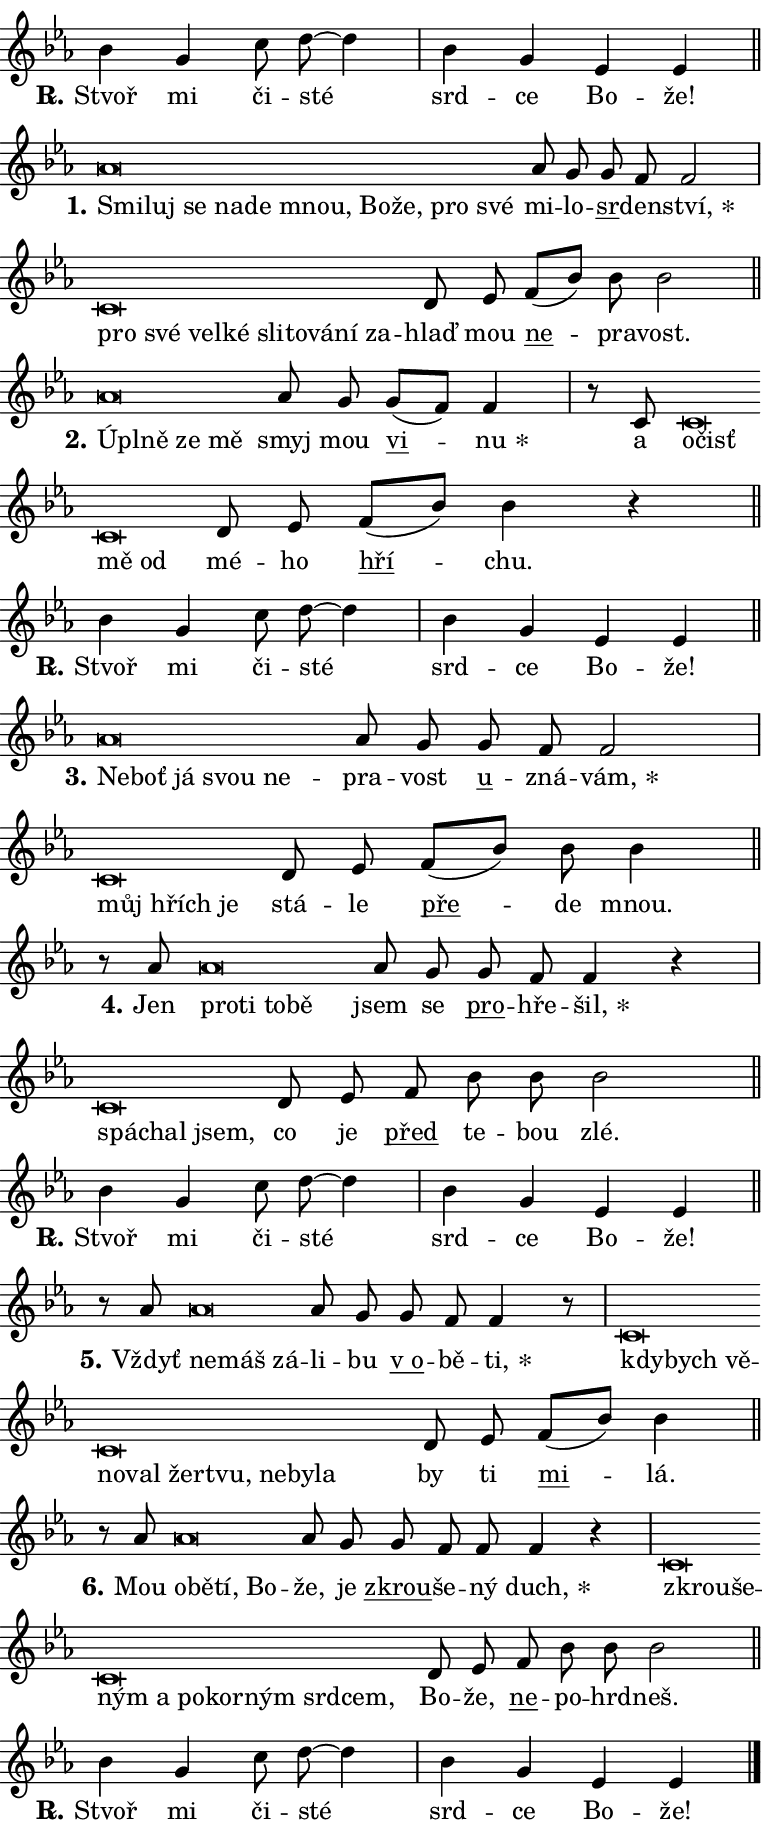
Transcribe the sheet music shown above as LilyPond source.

\version "2.24.0"
\header { tagline = "" }
\paper {
  indent = 0\cm
  top-margin = 0\cm
  right-margin = 0.13\cm % to fit lyric hyphens
  bottom-margin = 0\cm
  left-margin = 0\cm
  paper-width = 13\cm
  page-breaking = #ly:one-page-breaking
  system-system-spacing.basic-distance = #11
  score-system-spacing.basic-distance = #11
  ragged-last = ##f
}


%% Author: Thomas Morley
%% https://lists.gnu.org/archive/html/lilypond-user/2020-05/msg00002.html
#(define (line-position grob)
"Returns position of @var[grob} in current system:
   @code{'start}, if at first time-step
   @code{'end}, if at last time-step
   @code{'middle} otherwise
"
  (let* ((col (ly:item-get-column grob))
         (ln (ly:grob-object col 'left-neighbor))
         (rn (ly:grob-object col 'right-neighbor))
         (col-to-check-left (if (ly:grob? ln) ln col))
         (col-to-check-right (if (ly:grob? rn) rn col))
         (break-dir-left
           (and
             (ly:grob-property col-to-check-left 'non-musical #f)
             (ly:item-break-dir col-to-check-left)))
         (break-dir-right
           (and
             (ly:grob-property col-to-check-right 'non-musical #f)
             (ly:item-break-dir col-to-check-right))))
        (cond ((eqv? 1 break-dir-left) 'start)
              ((eqv? -1 break-dir-right) 'end)
              (else 'middle))))

#(define (tranparent-at-line-position vctor)
  (lambda (grob)
  "Relying on @code{line-position} select the relevant enry from @var{vctor}.
Used to determine transparency,"
    (case (line-position grob)
      ((end) (not (vector-ref vctor 0)))
      ((middle) (not (vector-ref vctor 1)))
      ((start) (not (vector-ref vctor 2))))))

noteHeadBreakVisibility =
#(define-music-function (break-visibility)(vector?)
"Makes @code{NoteHead}s transparent relying on @var{break-visibility}"
#{
  \override NoteHead.transparent =
    #(tranparent-at-line-position break-visibility)
#})

#(define delete-ledgers-for-transparent-note-heads
  (lambda (grob)
    "Reads whether a @code{NoteHead} is transparent.
If so this @code{NoteHead} is removed from @code{'note-heads} from
@var{grob}, which is supposed to be @code{LedgerLineSpanner}.
As a result ledgers are not printed for this @code{NoteHead}"
    (let* ((nhds-array (ly:grob-object grob 'note-heads))
           (nhds-list
             (if (ly:grob-array? nhds-array)
                 (ly:grob-array->list nhds-array)
                 '()))
           ;; Relies on the transparent-property being done before
           ;; Staff.LedgerLineSpanner.after-line-breaking is executed.
           ;; This is fragile ...
           (to-keep
             (remove
               (lambda (nhd)
                 (ly:grob-property nhd 'transparent #f))
               nhds-list)))
      ;; TODO find a better method to iterate over grob-arrays, similiar
      ;; to filter/remove etc for lists
      ;; For now rebuilt from scratch
      (set! (ly:grob-object grob 'note-heads)  '())
      (for-each
        (lambda (nhd)
          (ly:pointer-group-interface::add-grob grob 'note-heads nhd))
        to-keep))))

squashNotes = {
  \override NoteHead.X-extent = #'(-0.2 . 0.2)
  \override NoteHead.Y-extent = #'(-0.75 . 0)
  \override NoteHead.stencil =
    #(lambda (grob)
       (let ((pos (ly:grob-property grob 'staff-position)))
         (begin
           (if (< pos -7) (display "ERROR: Lower brevis then expected\n") (display ""))
           (if (<= pos -6) ly:text-interface::print ly:note-head::print))))
}
unSquashNotes = {
  \revert NoteHead.X-extent
  \revert NoteHead.Y-extent
  \revert NoteHead.stencil
}

hideNotes = \noteHeadBreakVisibility #begin-of-line-visible
unHideNotes = \noteHeadBreakVisibility #all-visible

% work-around for resetting accidentals
% https://lilypond.org/doc/v2.23/Documentation/notation/displaying-rhythms#unmetered-music
cadenzaMeasure = {
  \cadenzaOff
  \partial 1024 s1024
  \cadenzaOn
}

#(define-markup-command (accent layout props text) (markup?)
  "Underline accented syllable"
  (interpret-markup layout props
    #{\markup \override #'(offset . 4.3) \underline { #text }#}))

responsum = \markup \concat {
  "R" \hspace #-1.05 \path #0.1 #'((moveto 0 0.07) (lineto 0.9 0.8)) \hspace #0.05 "."
}

spaceSize = #0.6828661417322834 % exact space size for TeX Gyre Schola

\layout {
  \context {
    \Staff
    \remove "Time_signature_engraver"
    \override LedgerLineSpanner.after-line-breaking = #delete-ledgers-for-transparent-note-heads
  }
  \context {
    \Lyrics {
      \override LyricSpace.minimum-distance = \spaceSize
      \override LyricText.font-name = #"TeX Gyre Schola"
      \override LyricText.font-size = 1
      \override StanzaNumber.font-name = #"TeX Gyre Schola Bold"
      \override StanzaNumber.font-size = 1
    }
  }
  \context {
    \Score 
    \override NoteHead.text =
      #(lambda (grob) 
        (let ((pos (ly:grob-property grob 'staff-position)))
          #{\markup {
            \combine
              \halign #-0.55 \raise #(if (= pos -6) 0 0.5) \override #'(thickness . 2) \draw-line #'(3.2 . 0)
              \musicglyph "noteheads.sM1"
          }#}))
  }
}

% magnetic-lyrics.ily
%
%   written by
%     Jean Abou Samra <jean@abou-samra.fr>
%     Werner Lemberg <wl@gnu.org>
%
%   adapted by
%     Jiri Hon <jiri.hon@gmail.com>
%
% Version 2022-Apr-15

% https://www.mail-archive.com/lilypond-user@gnu.org/msg149350.html

#(define (Left_hyphen_pointer_engraver context)
   "Collect syllable-hyphen-syllable occurrences in lyrics and store
them in properties.  This engraver only looks to the left.  For
example, if the lyrics input is @code{foo -- bar}, it does the
following.

@itemize @bullet
@item
Set the @code{text} property of the @code{LyricHyphen} grob between
@q{foo} and @q{bar} to @code{foo}.

@item
Set the @code{left-hyphen} property of the @code{LyricText} grob with
text @q{foo} to the @code{LyricHyphen} grob between @q{foo} and
@q{bar}.
@end itemize

Use this auxiliary engraver in combination with the
@code{lyric-@/text::@/apply-@/magnetic-@/offset!} hook."
   (let ((hyphen #f)
         (text #f))
     (make-engraver
      (acknowledgers
       ((lyric-syllable-interface engraver grob source-engraver)
        (set! text grob)))
      (end-acknowledgers
       ((lyric-hyphen-interface engraver grob source-engraver)
        ;(when (not (grob::has-interface grob 'lyric-space-interface))
          (set! hyphen grob)));)
      ((stop-translation-timestep engraver)
       (when (and text hyphen)
         (ly:grob-set-object! text 'left-hyphen hyphen))
       (set! text #f)
       (set! hyphen #f)))))

#(define (lyric-text::apply-magnetic-offset! grob)
   "If the space between two syllables is less than the value in
property @code{LyricText@/.details@/.squash-threshold}, move the right
syllable to the left so that it gets concatenated with the left
syllable.

Use this function as a hook for
@code{LyricText@/.after-@/line-@/breaking} if the
@code{Left_@/hyphen_@/pointer_@/engraver} is active."
   (let ((hyphen (ly:grob-object grob 'left-hyphen #f)))
     (when hyphen
       (let ((left-text (ly:spanner-bound hyphen LEFT)))
         (when (grob::has-interface left-text 'lyric-syllable-interface)
           (let* ((common (ly:grob-common-refpoint grob left-text X))
                  (this-x-ext (ly:grob-extent grob common X))
                  (left-x-ext
                   (begin
                     ;; Trigger magnetism for left-text.
                     (ly:grob-property left-text 'after-line-breaking)
                     (ly:grob-extent left-text common X)))
                  ;; `delta` is the gap width between two syllables.
                  (delta (- (interval-start this-x-ext)
                            (interval-end left-x-ext)))
                  (details (ly:grob-property grob 'details))
                  (threshold (assoc-get 'squash-threshold details 0.2)))
             (when (< delta threshold)
               (let* (;; We have to manipulate the input text so that
                      ;; ligatures crossing syllable boundaries are not
                      ;; disabled.  For languages based on the Latin
                      ;; script this is essentially a beautification.
                      ;; However, for non-Western scripts it can be a
                      ;; necessity.
                      (lt (ly:grob-property left-text 'text))
                      (rt (ly:grob-property grob 'text))
                      (is-space (grob::has-interface hyphen 'lyric-space-interface))
                      (space (if is-space " " ""))
                      (extra-delta (if is-space spaceSize 0))
                      ;; Append new syllable.
                      (ltrt-space (if (and (string? lt) (string? rt))
                                (string-append lt space rt)
                                (make-concat-markup (list lt space rt))))
                      ;; Right-align `ltrt` to the right side.
                      (ltrt-space-markup (grob-interpret-markup
                               grob
                               (make-translate-markup
                                (cons (interval-length this-x-ext) 0)
                                (make-right-align-markup ltrt-space)))))
                 (begin
                   ;; Don't print `left-text`.
                   (ly:grob-set-property! left-text 'stencil #f)
                   ;; Set text and stencil (which holds all collected
                   ;; syllables so far) and shift it to the left.
                   (ly:grob-set-property! grob 'text ltrt-space)
                   (ly:grob-set-property! grob 'stencil ltrt-space-markup)
                   (ly:grob-translate-axis! grob (- (- delta extra-delta)) X))))))))))


#(define (lyric-hyphen::displace-bounds-first grob)
   ;; Make very sure this callback isn't triggered too early.
   (let ((left (ly:spanner-bound grob LEFT))
         (right (ly:spanner-bound grob RIGHT)))
     (ly:grob-property left 'after-line-breaking)
     (ly:grob-property right 'after-line-breaking)
     (ly:lyric-hyphen::print grob)))

squashThreshold = #0.4

\layout {
  \context {
    \Lyrics
    \consists #Left_hyphen_pointer_engraver
    \override LyricText.after-line-breaking =
      #lyric-text::apply-magnetic-offset!
    \override LyricHyphen.stencil = #lyric-hyphen::displace-bounds-first
    \override LyricText.details.squash-threshold = \squashThreshold
    \override LyricHyphen.minimum-distance = 0
    \override LyricHyphen.minimum-length = \squashThreshold
  }
}

squashText = \override LyricText.details.squash-threshold = 9999
unSquashText = \override LyricText.details.squash-threshold = \squashThreshold

leftText = \override LyricText.self-alignment-X = #LEFT
unLeftText = \revert LyricText.self-alignment-X

starOffset = #(lambda (grob) 
                (let ((x_offset (ly:self-alignment-interface::aligned-on-x-parent grob)))
                  (if (= x_offset 0) 0 (+ x_offset 1.2))))

star = #(define-music-function (syllable)(string?)
"Append star separator at the end of a syllable"
#{
  \once \override LyricText.X-offset = #starOffset
  \lyricmode { \markup {
    #syllable
    \override #'((font-name . "TeX Gyre Schola Bold")) \hspace #0.2 \lower #0.65 \larger "*"
  } }
#})

starAccent = #(define-music-function (syllable)(string?)
"Append star separator at the end of a syllable and make accent"
#{
  \once \override LyricText.X-offset = #starOffset
  \lyricmode { \markup {
    \accent #syllable
    \override #'((font-name . "TeX Gyre Schola Bold")) \hspace #0.2 \lower #0.65 \larger "*"
  } }
#})

breath = #(define-music-function (syllable)(string?)
"Append breathing indicator at the end of a syllable"
#{
  \lyricmode { \markup { #syllable "+" } }
#})

optionalBreath = #(define-music-function (syllable)(string?)
"Append optional breathing indicator at the end of a syllable"
#{
  \lyricmode { \markup { #syllable "(+)" } }
#})


\score {
    <<
        \new Voice = "melody" { \cadenzaOn \key es \major \relative { bes'4 g c8 d8~ d4 \cadenzaMeasure \bar "|" bes4 g \bar "" es es \cadenzaMeasure \bar "||" \break } }
        \new Lyrics \lyricsto "melody" { \lyricmode { \set stanza = \responsum
Stvoř mi či -- sté srd -- ce Bo -- že! } }
    >>
    \layout {}
}

\score {
    <<
        \new Voice = "melody" { \cadenzaOn \key es \major \relative { \squashNotes as'\breve*1/16 \hideNotes \breve*1/16 \bar "" \breve*1/16 \bar "" \breve*1/16 \bar "" \breve*1/16 \bar "" \breve*1/16 \bar "" \breve*1/16 \bar "" \breve*1/16 \bar "" \breve*1/16 \breve*1/16 \bar "" \unHideNotes \unSquashNotes as8 g \bar "" g f f2 \cadenzaMeasure \bar "|" \squashNotes c\breve*1/16 \hideNotes \breve*1/16 \bar "" \breve*1/16 \bar "" \breve*1/16 \bar "" \breve*1/16 \bar "" \breve*1/16 \bar "" \breve*1/16 \bar "" \breve*1/16 \breve*1/16 \bar "" \unHideNotes \unSquashNotes d8 es \bar "" f[( bes)] bes bes2 \cadenzaMeasure \bar "||" \break } }
        \new Lyrics \lyricsto "melody" { \lyricmode { \set stanza = "1."
\leftText Smi -- \squashText luj se na -- de mnou, Bo -- že, pro své \unLeftText \unSquashText mi -- lo -- \markup \accent sr -- den -- \star ství, \leftText pro \squashText své vel -- ké sli -- to -- vá -- ní za -- \unLeftText \unSquashText hlaď mou \markup \accent ne -- pra -- vost. } }
    >>
    \layout {}
}

\score {
    <<
        \new Voice = "melody" { \cadenzaOn \key es \major \relative { \squashNotes as'\breve*1/16 \hideNotes \breve*1/16 \bar "" \breve*1/16 \breve*1/16 \bar "" \unHideNotes \unSquashNotes as8 g \bar "" g[( f)] f4 \cadenzaMeasure \bar "|" r8 c \squashNotes c\breve*1/16 \hideNotes \breve*1/16 \bar "" \breve*1/16 \breve*1/16 \bar "" \unHideNotes \unSquashNotes d8 es \bar "" f[( bes)] bes4 r \cadenzaMeasure \bar "||" \break } }
        \new Lyrics \lyricsto "melody" { \lyricmode { \set stanza = "2."
\leftText Úpl -- \squashText ně ze mě \unLeftText \unSquashText smyj mou \markup \accent vi -- \star nu a \leftText o -- \squashText čisť mě od \unLeftText \unSquashText mé -- ho \markup \accent hří -- chu. } }
    >>
    \layout {}
}

\score {
    <<
        \new Voice = "melody" { \cadenzaOn \key es \major \relative { bes'4 g c8 d8~ d4 \cadenzaMeasure \bar "|" bes4 g \bar "" es es \cadenzaMeasure \bar "||" \break } }
        \new Lyrics \lyricsto "melody" { \lyricmode { \set stanza = \responsum
Stvoř mi či -- sté srd -- ce Bo -- že! } }
    >>
    \layout {}
}

\score {
    <<
        \new Voice = "melody" { \cadenzaOn \key es \major \relative { \squashNotes as'\breve*1/16 \hideNotes \breve*1/16 \bar "" \breve*1/16 \bar "" \breve*1/16 \breve*1/16 \bar "" \unHideNotes \unSquashNotes as8 g \bar "" g f f2 \cadenzaMeasure \bar "|" \squashNotes c\breve*1/16 \hideNotes \breve*1/16 \breve*1/16 \bar "" \unHideNotes \unSquashNotes d8 es \bar "" f[( bes)] bes bes4 \cadenzaMeasure \bar "||" \break } }
        \new Lyrics \lyricsto "melody" { \lyricmode { \set stanza = "3."
\leftText Ne -- \squashText boť já svou ne -- \unLeftText \unSquashText pra -- vost \markup \accent u -- zná -- \star vám, \leftText můj \squashText hřích je \unLeftText \unSquashText stá -- le \markup \accent pře -- de mnou. } }
    >>
    \layout {}
}

\score {
    <<
        \new Voice = "melody" { \cadenzaOn \key es \major \relative { r8 as' \squashNotes as\breve*1/16 \hideNotes \breve*1/16 \bar "" \breve*1/16 \breve*1/16 \bar "" \unHideNotes \unSquashNotes as8 g \bar "" g f f4 r \cadenzaMeasure \bar "|" \squashNotes c\breve*1/16 \hideNotes \breve*1/16 \breve*1/16 \bar "" \unHideNotes \unSquashNotes d8 es \bar "" f bes bes bes2 \cadenzaMeasure \bar "||" \break } }
        \new Lyrics \lyricsto "melody" { \lyricmode { \set stanza = "4."
Jen \leftText pro -- \squashText ti to -- bě \unLeftText \unSquashText jsem se \markup \accent pro -- hře -- \star šil, \leftText spá -- \squashText chal jsem, \unLeftText \unSquashText co je \markup \accent před te -- bou zlé. } }
    >>
    \layout {}
}

\score {
    <<
        \new Voice = "melody" { \cadenzaOn \key es \major \relative { bes'4 g c8 d8~ d4 \cadenzaMeasure \bar "|" bes4 g \bar "" es es \cadenzaMeasure \bar "||" \break } }
        \new Lyrics \lyricsto "melody" { \lyricmode { \set stanza = \responsum
Stvoř mi či -- sté srd -- ce Bo -- že! } }
    >>
    \layout {}
}

\score {
    <<
        \new Voice = "melody" { \cadenzaOn \key es \major \relative { r8 as' \squashNotes as\breve*1/16 \hideNotes \breve*1/16 \breve*1/16 \bar "" \unHideNotes \unSquashNotes as8 g \bar "" g f f4 r8 \cadenzaMeasure \bar "|" \squashNotes c\breve*1/16 \hideNotes \breve*1/16 \bar "" \breve*1/16 \bar "" \breve*1/16 \bar "" \breve*1/16 \bar "" \breve*1/16 \bar "" \breve*1/16 \bar "" \breve*1/16 \bar "" \breve*1/16 \breve*1/16 \bar "" \unHideNotes \unSquashNotes d8 es \bar "" f[( bes)] bes4 \cadenzaMeasure \bar "||" \break } }
        \new Lyrics \lyricsto "melody" { \lyricmode { \set stanza = "5."
Vždyť \leftText ne -- \squashText máš zá -- \unLeftText \unSquashText li -- bu \markup \accent "v o" -- bě -- \star ti, \leftText kdy -- \squashText bych vě -- no -- val žer -- tvu, ne -- by -- la \unLeftText \unSquashText by ti \markup \accent mi -- lá. } }
    >>
    \layout {}
}

\score {
    <<
        \new Voice = "melody" { \cadenzaOn \key es \major \relative { r8 as' \squashNotes as\breve*1/16 \hideNotes \breve*1/16 \bar "" \breve*1/16 \breve*1/16 \bar "" \unHideNotes \unSquashNotes as8 g \bar "" g f f f4 r \cadenzaMeasure \bar "|" \squashNotes c\breve*1/16 \hideNotes \breve*1/16 \bar "" \breve*1/16 \bar "" \breve*1/16 \bar "" \breve*1/16 \bar "" \breve*1/16 \bar "" \breve*1/16 \bar "" \breve*1/16 \breve*1/16 \bar "" \unHideNotes \unSquashNotes d8 es \bar "" f bes bes bes2 \cadenzaMeasure \bar "||" \break } }
        \new Lyrics \lyricsto "melody" { \lyricmode { \set stanza = "6."
Mou \leftText o -- \squashText bě -- tí, Bo -- \unLeftText \unSquashText že, je \markup \accent zkrou -- še -- ný \star duch, \leftText zkrou -- \squashText še -- ným a po -- kor -- ným srd -- cem, \unLeftText \unSquashText Bo -- že, \markup \accent ne -- po -- hrd -- neš. } }
    >>
    \layout {}
}

\score {
    <<
        \new Voice = "melody" { \cadenzaOn \key es \major \relative { bes'4 g c8 d8~ d4 \cadenzaMeasure \bar "|" bes4 g \bar "" es es \cadenzaMeasure \bar "||" \break } \bar "|." }
        \new Lyrics \lyricsto "melody" { \lyricmode { \set stanza = \responsum
Stvoř mi či -- sté srd -- ce Bo -- že! } }
    >>
    \layout {}
}
